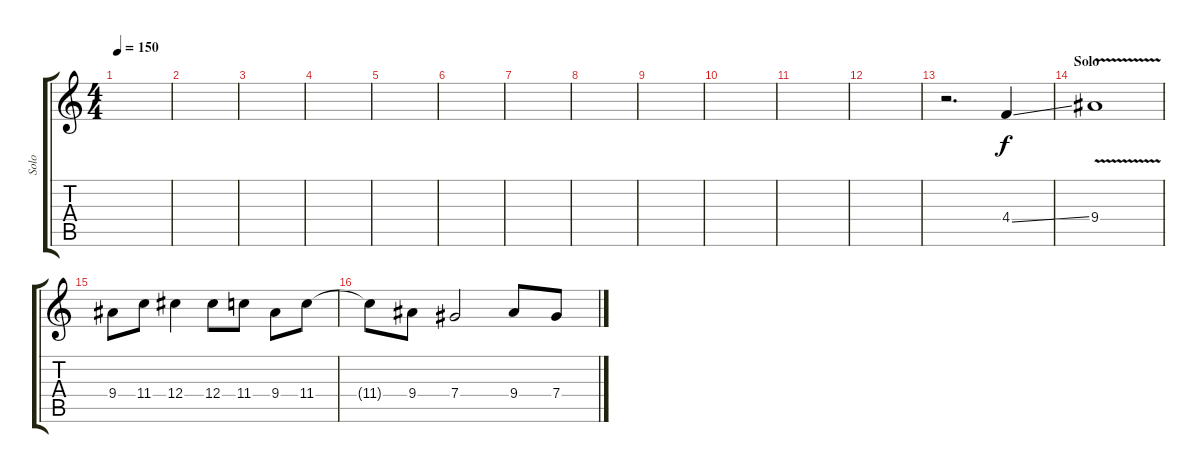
\track ("Solo" "Solo") {instrument distortionguitar}
\staff {score tabs}
\tuning (Eb4 Bb3 Gb3 Db3 Ab2 Eb2) {hide}
\ts (4 4)
\tempo 150
\clef g2
\ks c
|
|
|
|
|
|
|
|
|
|
|
|
r.2{d} 4.4{ss}.4 |
\section ("" "Solo")
9.4{v}.1 |
9.4.8 11.4.8 12.4.4 12.4.8 11.4.8 9.4.8 11.4.8 |
11.4{t}.8 9.4.8 7.4.2 9.4.8 7.4.8
